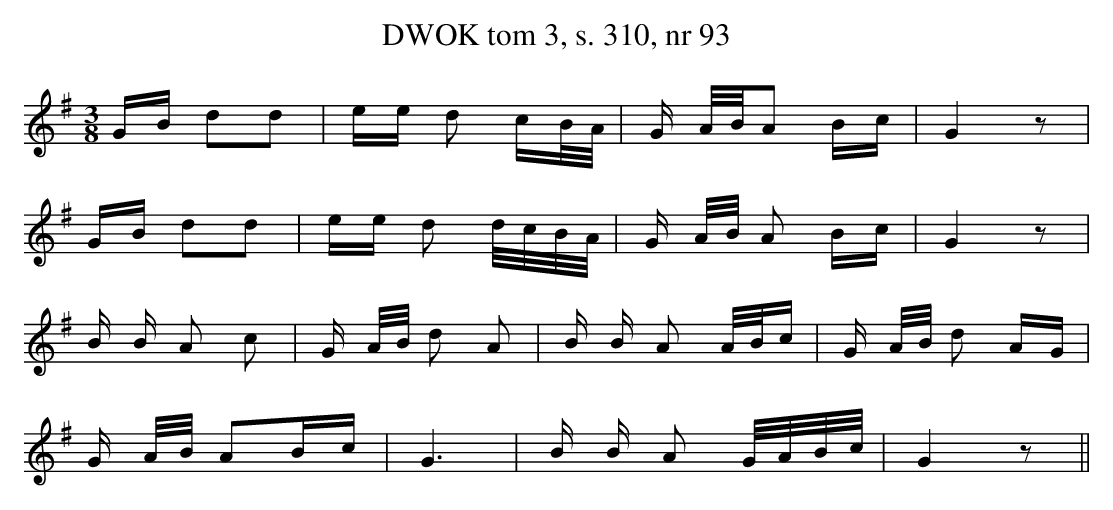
X:1
T: DWOK tom 3, s. 310, nr 93
L: 1/16
M: 3/8
K: G
GB d2d2 | ee d2 cB/A/| G A/B/A2 Bc | G4 z2 |
GB d2d2 | ee d2 d/c/B/A/| G A/B/ A2 Bc | G4 z2 |
B B A2 c2 | G A/B/ d2 A2 | B B A2 A/B/c | G A/B/ d2 AG |
G A/B/ A2Bc | G6 | B B A2 G/A/B/c/| G4 z2 ||
